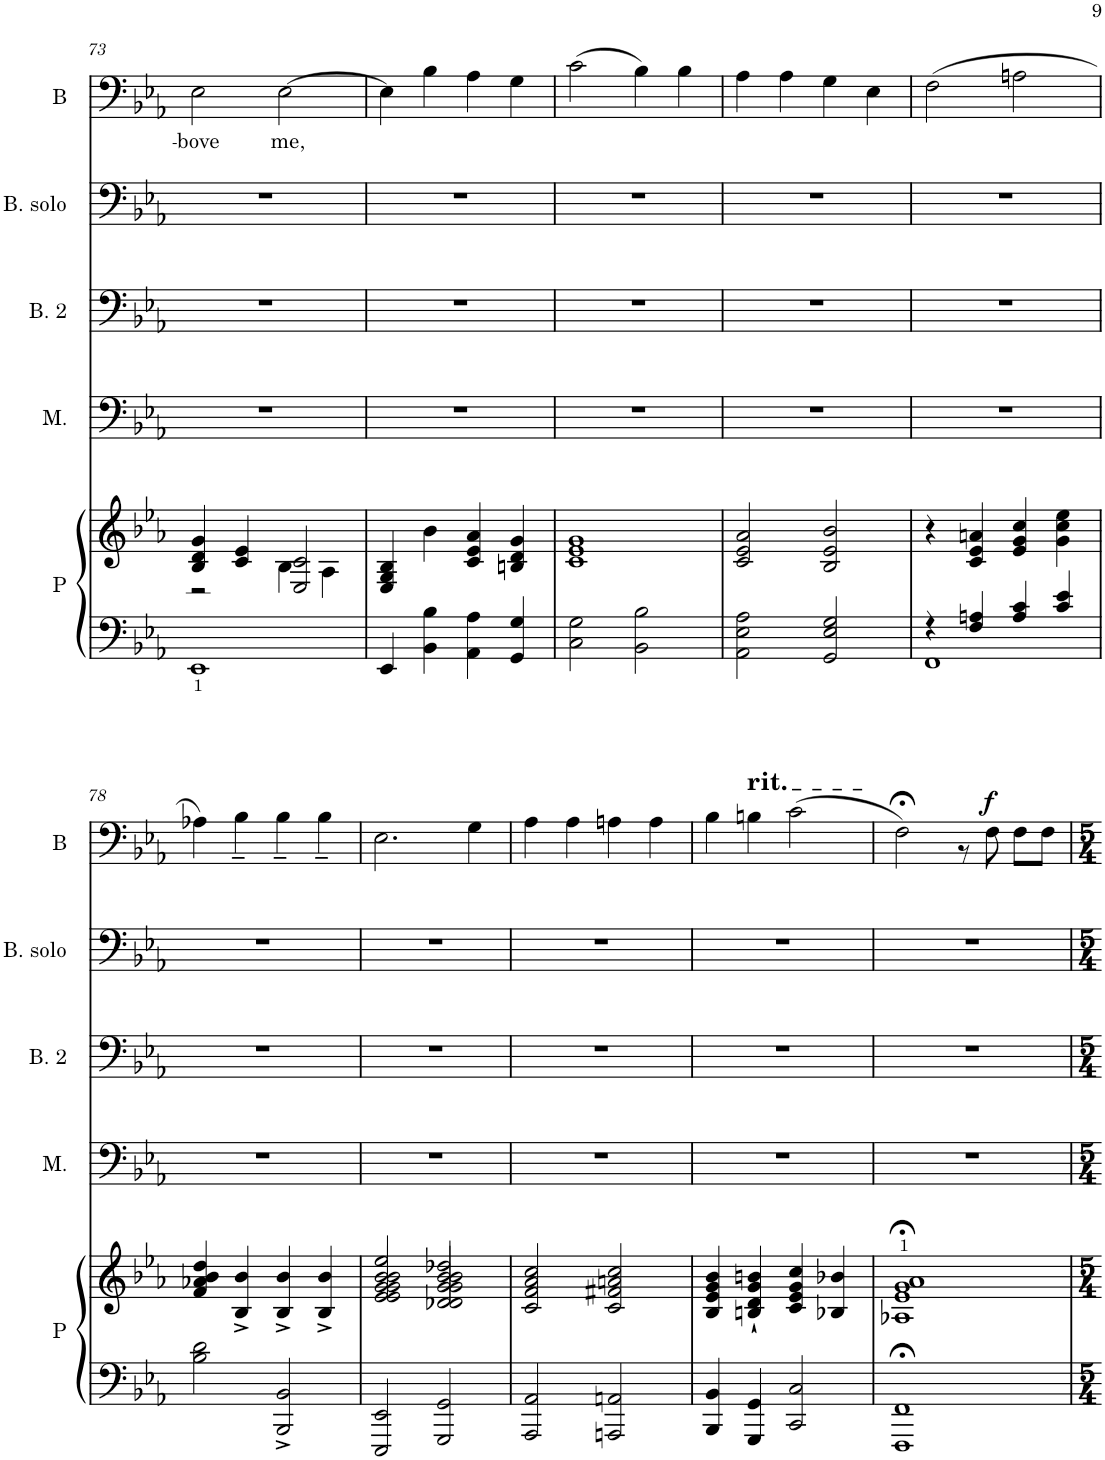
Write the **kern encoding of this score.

**kern	**kern	**kern	**kern	**kern	**kern	**text	**dynam
*part5	*part5	*part4	*part3	*part2	*part1	*part1	*part1
*staff6	*staff5	*staff4	*staff3	*staff2	*staff1	*staff1	*staff1
*I"Piano	*	*I"Men	*I"Bass 2	*I"Bass solo	*I"Bass	*	*
*I'P	*	*I'M.	*I'B. 2	*I'B. solo	*I'B	*	*
!!LO:PB:g=z
*clefF4	*clefG2	*clefF4	*clefF4	*clefF4	*clefF4	*	*
*k[b-e-a-]	*k[b-e-a-]	*k[b-e-a-]	*k[b-e-a-]	*k[b-e-a-]	*k[b-e-a-]	*	*
*M4/4	*M4/4	*M4/4	*M4/4	*M4/4	*M4/4	*	*
=73	=73	=73	=73	=73	=73	=73	=73
*	*^	*	*	*	*^	*	*
!	!	!	!	!	!	!	!	!LO:LY:b	!
1EE-	4B-/ 4d/ 4g/	2r	1r	1r	1r	1ryy	2E-\	-bove	.
.	4c/ 4e-/	.	.	.	.	.	.	.	.
!	!	!	!	!	!	!	!	!LO:LY:b	!
.	2E-/ 2c/	4B-\	.	.	.	.	[>2E-\	me,	.
.	.	4A-\	.	.	.	.	.	.	.
*	*v	*v	*	*	*	*	*	*	*
=74	=74	=74	=74	=74	=74	=74	=74	=74
4EE-/	4E-/ 4G/ 4B-/	1r	1r	1r	1ryy	4E-\]	.	.
4BB-\ 4B-\	4b-\	.	.	.	.	4B-\	.	.
4AA-\ 4A-\	4c/ 4e-/ 4a-/	.	.	.	.	4A-\	.	.
4GG/ 4G/	4Bn/ 4d/ 4g/	.	.	.	.	4G\	.	.
=75	=75	=75	=75	=75	=75	=75	=75	=75
2C\ 2G\	1c 1e- 1g	1r	1r	1r	1ryy	(>2c\	.	.
2BB-\ 2B-\	.	.	.	.	.	4B-\)	.	.
.	.	.	.	.	.	4B-\	.	.
=76	=76	=76	=76	=76	=76	=76	=76	=76
2AA-\ 2E-\ 2A-\	2c/ 2e-/ 2a-/	1r	1r	1r	1ryy	4A-\	.	.
.	.	.	.	.	.	4A-\	.	.
2GG/ 2E-/ 2G/	2B-/ 2e-/ 2b-/	.	.	.	.	4G\	.	.
.	.	.	.	.	.	4E-\	.	.
=77	=77	=77	=77	=77	=77	=77	=77	=77
*^	*	*	*	*	*	*	*	*
4r	1FF	4r	1r	1r	1r	1ryy	(>2F\	.	.
4F/ 4An/	.	4c/ 4e-/ 4an/	.	.	.	.	.	.	.
4A/ 4c/	.	4e-/ 4g/ 4cc/	.	.	.	.	2An\	.	.
4c/ 4e-/	.	4g\ 4cc\ 4ee-\	.	.	.	.	.	.	.
*v	*v	*	*	*	*	*	*	*	*
!!LO:LB:g=z	!!
=78	=78	=78	=78	=78	=78	=78	=78	=78
2B-\ 2d\	4f/ 4a-X/ 4b-/ 4dd/	1r	1r	1r	1ryy	4A-X\)	.	.
.	4B-/^< 4b-/^<	.	.	.	.	4B-~\	.	.
2BBB-/^< 2BB-/^<	4B-/^< 4b-/^<	.	.	.	.	4B-~\	.	.
.	4B-/^< 4b-/^<	.	.	.	.	4B-~\	.	.
=79	=79	=79	=79	=79	=79	=79	=79	=79
*	*^	*	*	*	*	*	*	*
2EEE-/ 2EE-/	2e-/ 2g/ 2b-/	2e-/ 2g/ 2b-/ 2ee-/	1r	1r	1r	1ryy	2.E-\	.	.
2GGG/ 2GG/	2d-X/ 2g/ 2b-/	2d-/ 2g/ 2b-/ 2dd-X/	.	.	.	.	.	.	.
.	.	.	.	.	.	.	4G\	.	.
*	*v	*v	*	*	*	*	*	*	*
=80	=80	=80	=80	=80	=80	=80	=80	=80
2AAA-/ 2AA-/	2c/ 2f/ 2a-/ 2cc/	1r	1r	1r	1ryy	4A-\	.	.
.	.	.	.	.	.	4A-\	.	.
2AAAn/ 2AAn/	2c/ 2f#X/ 2an/ 2cc/	.	.	.	.	4An\	.	.
.	.	.	.	.	.	4A\	.	.
=81	=81	=81	=81	=81	=81	=81	=81	=81
4BBB-/ 4BB-/	4B-/ 4e-/ 4g/ 4b-/	1r	1r	1r	1ryy	4B-\	.	.
!	!	!	!	!	!	!LO:TX:a:t=rit.	!	!
4GGG/ 4GG/	4Bn/`< 4d/`< 4g/`< 4bn/`<	.	.	.	.	4Bn\	.	.
2CC/ 2C/	4c/ 4e-/ 4g/ 4cc/	.	.	.	.	(>2c\	.	.
.	4B-X/ 4b-X/	.	.	.	.	.	.	.
=82	=82	=82	=82	=82	=82	=82	=82	=82
1FFF;< 1FF;<	1A-X;< 1e-;< 1g;< 1a-;<	1r	1r	1r	1ryy	2F;<\)	.	.
.	.	.	.	.	.	8r	.	.
!	!	!	!	!	!	!	!	!LO:DY:a
.	.	.	.	.	.	8F\	.	f
.	.	.	.	.	.	8F\L	.	.
.	.	.	.	.	.	8F\J	.	.
*	*	*	*	*	*v	*v	*	*
=	=	=	=	=	=	=	=
*-	*-	*-	*-	*-	*-	*-	*-
